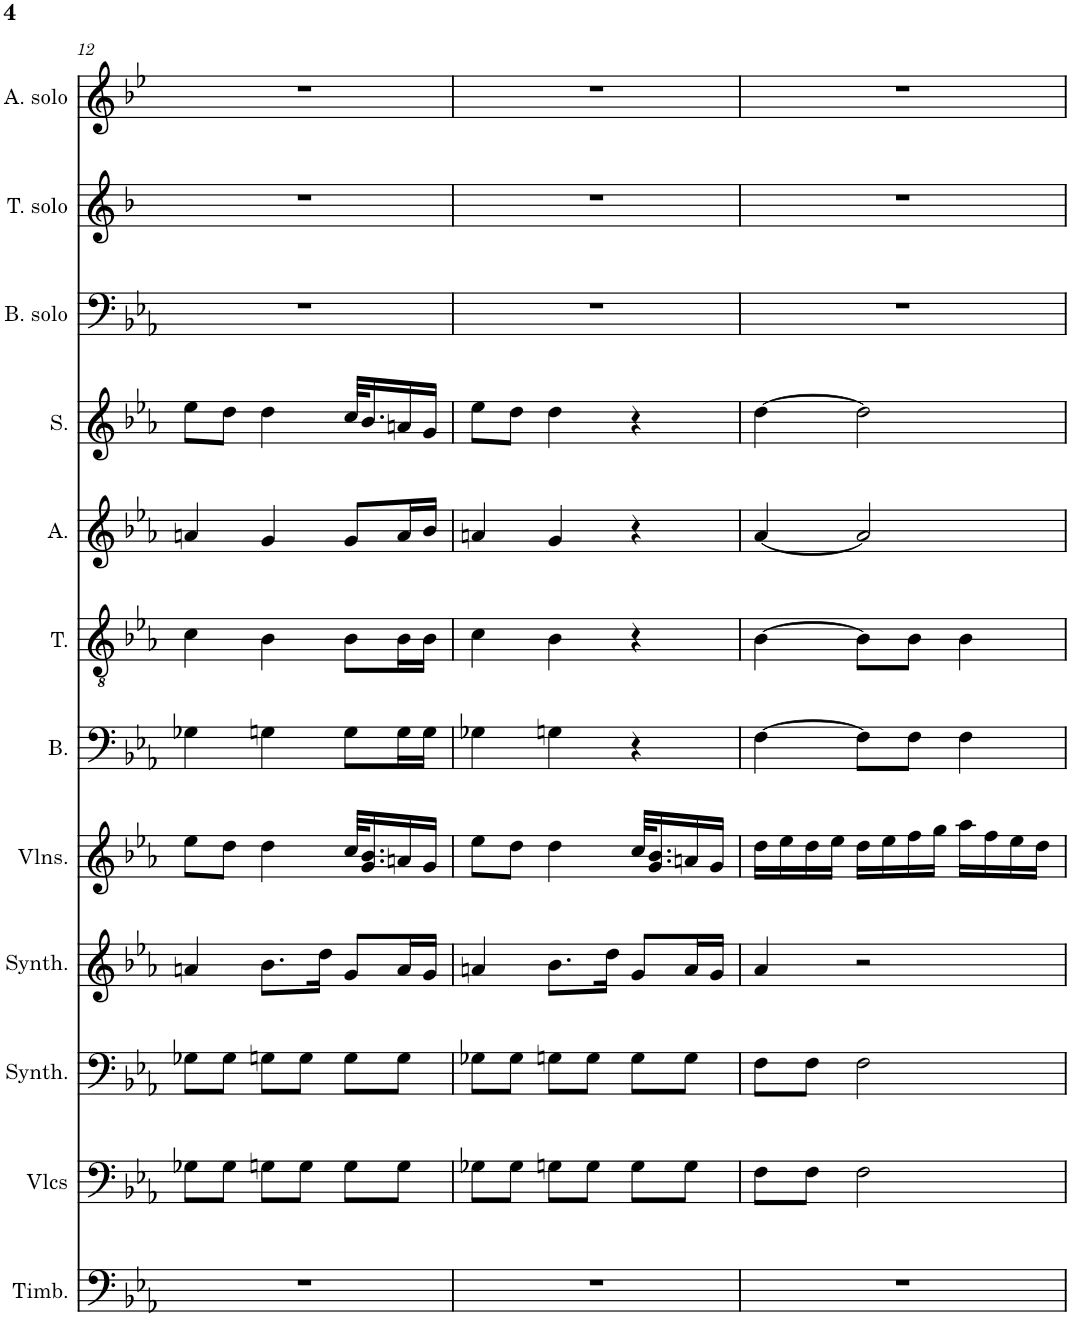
**kern	**kern	**kern	**kern	**kern	**kern	**kern	**kern	**kern	**kern	**kern	**kern
*part12	*part11	*part10	*part9	*part8	*part7	*part6	*part5	*part4	*part3	*part2	*part1
*staff12	*staff11	*staff10	*staff9	*staff8	*staff7	*staff6	*staff5	*staff4	*staff3	*staff2	*staff1
*I"Timbales, Staff-1	*I"Violoncelles, D'Bass/Strings, etc	*I"Synthétiseur d'instruments à cordes, Synth strings, etc	*I"Synthétiseur d'instruments à cordes, Synth strings 2	*I"Violons, 1st violins	*I"Basse	*I"Ténor	*I"Alto	*I"Soprano	*I"Basse Solo	*I"Tenor Solo	*I"Alto Solo
*I'Timb.	*I'Vlcs	*I'Synth.	*I'Synth.	*I'Vlns.	*I'B.	*I'T.	*I'A.	*I'S.	*I'B. solo	*I'T. solo	*I'A. solo
!!LO:PB:g=z
*clefF4	*clefF4	*clefF4	*clefG2	*clefG2	*clefF4	*clefGv2	*clefG2	*clefG2	*clefF4	*clefG2	*clefG2
*	*	*	*	*	*	*	*	*	*	*Trd8c14	*Trd4c7
*k[b-e-a-]	*k[b-e-a-]	*k[b-e-a-]	*k[b-e-a-]	*k[b-e-a-]	*k[b-e-a-]	*k[b-e-a-]	*k[b-e-a-]	*k[b-e-a-]	*k[b-e-a-]	*k[b-]	*k[b-e-]
*M3/4	*M3/4	*M3/4	*M3/4	*M3/4	*M3/4	*M3/4	*M3/4	*M3/4	*M3/4	*M3/4	*M3/4
=12	=12	=12	=12	=12	=12	=12	=12	=12	=12	=12	=12
2.r	8G-X\L	8G-X\L	4an/	8ee-\L	4G-X\	4c\	4an/	8ee-\L	2.r	2.r	2.r
.	8G-\J	8G-\J	.	8dd\J	.	.	.	8dd\J	.	.	.
.	8Gn\L	8Gn\L	8.b-\L	4dd\	4Gn\	4B-\	4g/	4dd\	.	.	.
.	8G\J	8G\J	.	.	.	.	.	.	.	.	.
.	.	.	16dd\Jk	.	.	.	.	.	.	.	.
.	8G\L	8G\L	8g/L	32cc/KLL	8G\L	8B-\L	8g/L	32cc/KLL	.	.	.
.	.	.	.	16.g/ 16.b-/	.	.	.	16.b-/	.	.	.
.	8G\J	8G\J	16a/L	16an/	16G\L	16B-\L	16a/L	16an/	.	.	.
.	.	.	16g/JJ	16g/JJ	16G\JJ	16B-\JJ	16b-/JJ	16g/JJ	.	.	.
=13	=13	=13	=13	=13	=13	=13	=13	=13	=13	=13	=13
2.r	8G-X\L	8G-X\L	4an/	8ee-\L	4G-X\	4c\	4an/	8ee-\L	2.r	2.r	2.r
.	8G-\J	8G-\J	.	8dd\J	.	.	.	8dd\J	.	.	.
.	8Gn\L	8Gn\L	8.b-\L	4dd\	4Gn\	4B-\	4g/	4dd\	.	.	.
.	8G\J	8G\J	.	.	.	.	.	.	.	.	.
.	.	.	16dd\Jk	.	.	.	.	.	.	.	.
.	8G\L	8G\L	8g/L	32cc/KLL	4r	4r	4r	4r	.	.	.
.	.	.	.	16.g/ 16.b-/	.	.	.	.	.	.	.
.	8G\J	8G\J	16a/L	16an/	.	.	.	.	.	.	.
.	.	.	16g/JJ	16g/JJ	.	.	.	.	.	.	.
=14	=14	=14	=14	=14	=14	=14	=14	=14	=14	=14	=14
2.r	8F\L	8F\L	4a-/	16dd\LL	[4F\	[4B-\	[4a-/	[4dd\	2.r	2.r	2.r
.	.	.	.	16ee-\	.	.	.	.	.	.	.
.	8F\J	8F\J	.	16dd\	.	.	.	.	.	.	.
.	.	.	.	16ee-\JJ	.	.	.	.	.	.	.
.	2F\	2F\	2r	16dd\LL	8F\L]	8B-\L]	2a-/]	2dd\]	.	.	.
.	.	.	.	16ee-\	.	.	.	.	.	.	.
.	.	.	.	16ff\	8F\J	8B-\J	.	.	.	.	.
.	.	.	.	16gg\JJ	.	.	.	.	.	.	.
.	.	.	.	16aa-\LL	4F\	4B-\	.	.	.	.	.
.	.	.	.	16ff\	.	.	.	.	.	.	.
.	.	.	.	16ee-\	.	.	.	.	.	.	.
.	.	.	.	16dd\JJ	.	.	.	.	.	.	.
=	=	=	=	=	=	=	=	=	=	=	=
*-	*-	*-	*-	*-	*-	*-	*-	*-	*-	*-	*-
